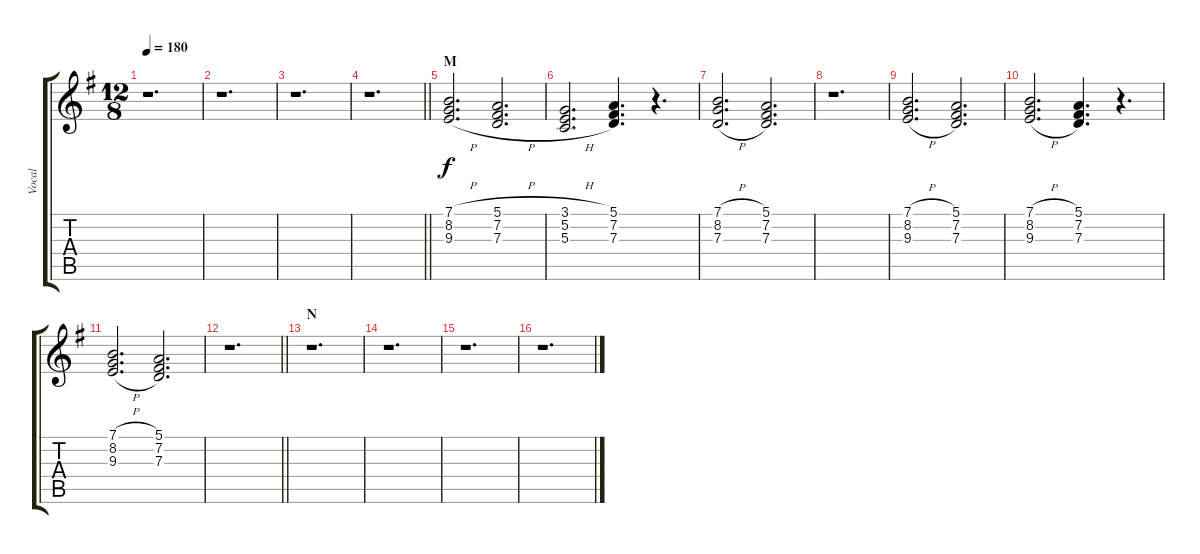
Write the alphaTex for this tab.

\track ("Vocal" "Vocal") {instrument choiraahs}
\staff {score tabs}
\tuning (E4 B3 G3 D3 A2 E2) {hide}
\ts (12 8)
\tempo 180
\clef g2
\ks g
r.1{d dy f} |
r.1{d} |
r.1{d} |
\barLineRight lightlight
r.1{d} |
\section ("" "M")
(7.1{h} 8.2{h} 9.3{h}).2{d} (5.1{h} 7.2{h} 7.3{h}).2{d} |
(3.1{h} 5.2{h} 5.3{h}).2{d} (5.1 7.2 7.3).4{d} r.4{d} |
(7.1{h} 8.2{h} 7.3{h}).2{d} (5.1 7.2 7.3).2{d} |
r.1{d} |
(7.1{h} 8.2{h} 9.3{h}).2{d} (5.1 7.2 7.3).2{d} |
(7.1{h} 8.2{h} 9.3{h}).2{d} (5.1 7.2 7.3).4{d} r.4{d} |
(7.1{h} 8.2{h} 9.3{h}).2{d} (5.1 7.2 7.3).2{d} |
\barLineRight lightlight
r.1{d} |
\section ("" "N")
r.1{d} |
r.1{d} |
r.1{d} |
r.1{d}
